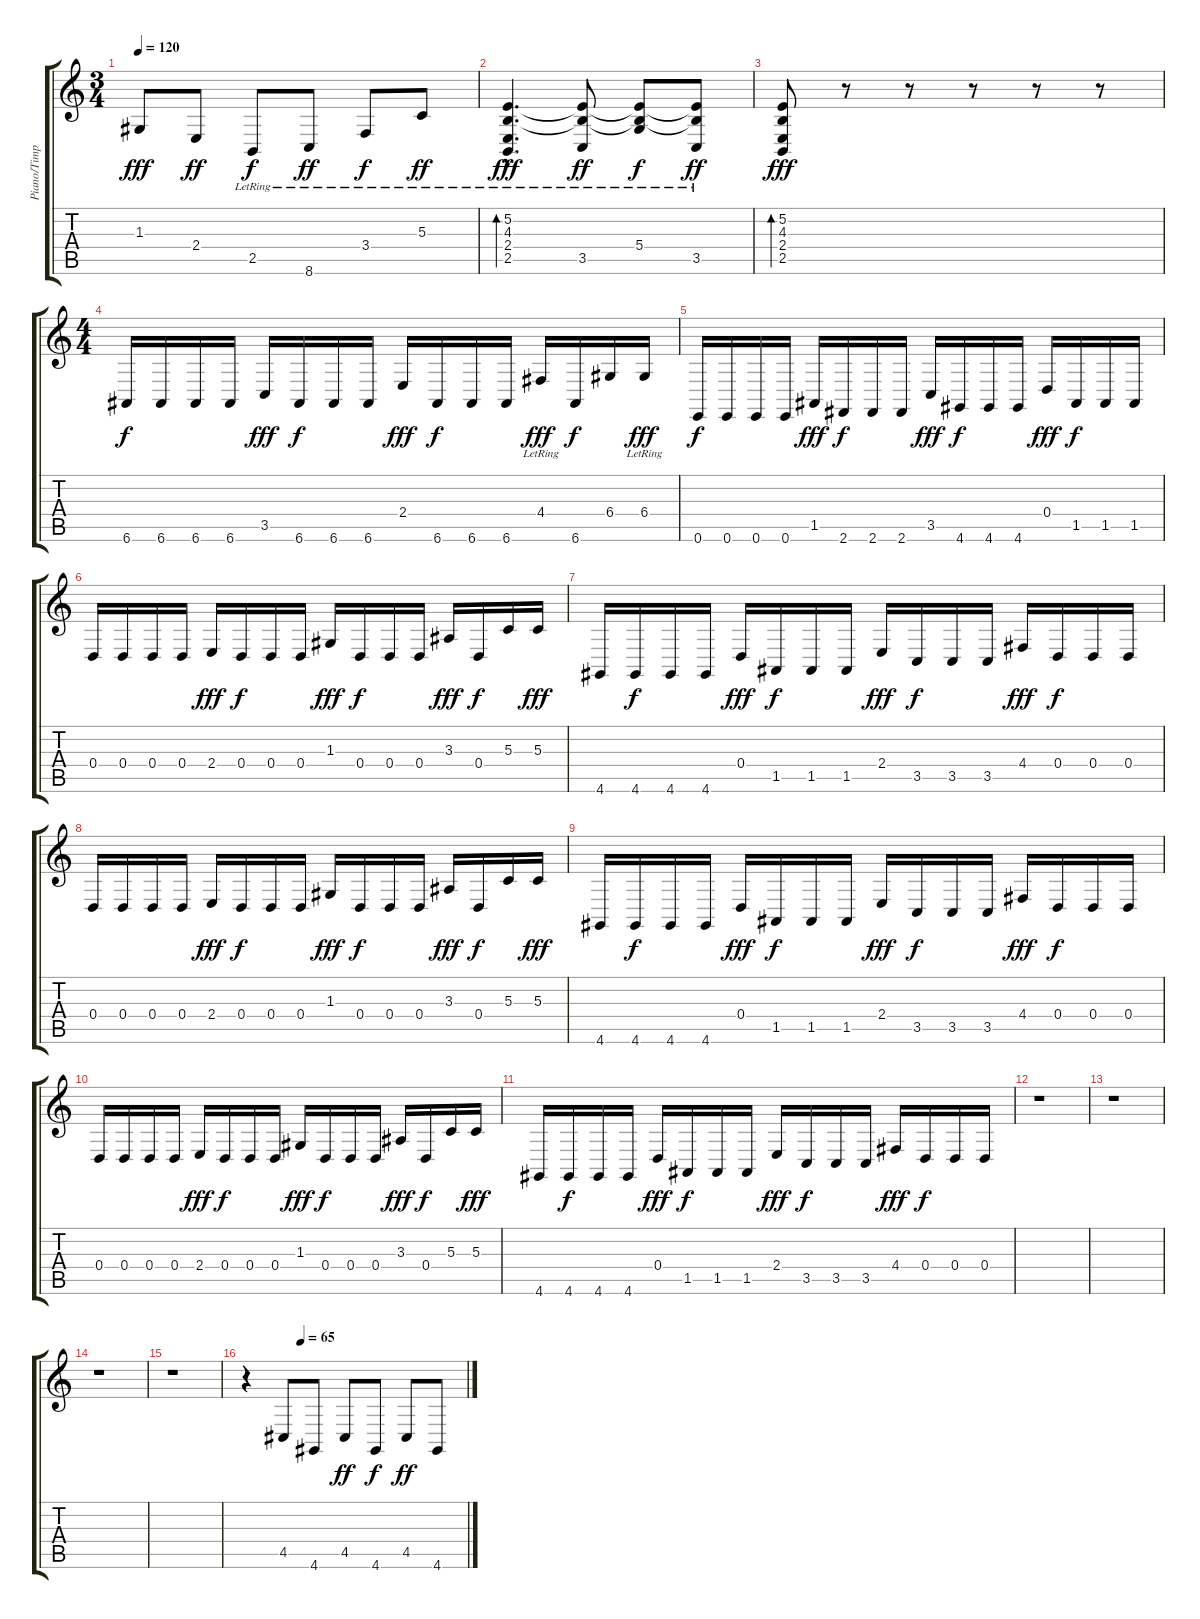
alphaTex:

\track ("Piano/Timpani" "Piano/Timp") {instrument acousticgrandpiano}
\staff {score tabs}
\tuning (E4 B3 G3 D3 A2 E2) {hide}
\ts (3 4)
\tempo 120
\clef g2
\ks c
1.3.8{dy fff} 2.4.8{dy ff} 2.5{lr}.8{dy f} 8.6{lr}.8{dy ff} 3.4{lr}.8{dy f} 5.3{lr}.8{dy ff} |
(5.2{hac lr} 4.3{hac lr} 2.4{hac lr} 2.5{hac lr}).4{d bd 240 dy fff} (5.2{t} 4.3{t} 3.5{lr}).8{dy ff} (5.2{t} 4.3{t} 5.4{lr}).8{dy f} (5.2{t} 4.3{t} 3.5{lr}).8{dy ff} |
(5.2 4.3 2.4 2.5).8{bd 240 dy fff} r.8 r.8 r.8 r.8 r.8 |
\ts (4 4)
6.6.16{dy f volume 14 balance 4} 6.6.16 6.6.16 6.6.16 3.5.16{dy fff} 6.6.16{dy f} 6.6.16 6.6.16 2.4.16{dy fff} 6.6.16{dy f} 6.6.16 6.6.16 4.4{lr}.16{dy fff} 6.6.16{dy f} 6.4.16 6.4{lr}.16{dy fff} |
0.6.16{dy f} 0.6.16 0.6.16 0.6.16 1.5.16{dy fff} 2.6.16{dy f} 2.6.16 2.6.16 3.5.16{dy fff} 4.6.16{dy f} 4.6.16 4.6.16 0.4.16{dy fff} 1.5.16{dy f} 1.5.16 1.5.16 |
0.4.16 0.4.16 0.4.16 0.4.16 2.4.16{dy fff} 0.4.16{dy f} 0.4.16 0.4.16 1.3.16{dy fff} 0.4.16{dy f} 0.4.16 0.4.16 3.3.16{dy fff} 0.4.16{dy f} 5.3.16 5.3.16{dy fff} |
4.6.16 4.6.16{dy f} 4.6.16 4.6.16 0.4.16{dy fff} 1.5.16{dy f} 1.5.16 1.5.16 2.4.16{dy fff} 3.5.16{dy f} 3.5.16 3.5.16 4.4.16{dy fff} 0.4.16{dy f} 0.4.16 0.4.16 |
0.4.16 0.4.16 0.4.16 0.4.16 2.4.16{dy fff} 0.4.16{dy f} 0.4.16 0.4.16 1.3.16{dy fff} 0.4.16{dy f} 0.4.16 0.4.16 3.3.16{dy fff} 0.4.16{dy f} 5.3.16 5.3.16{dy fff} |
4.6.16 4.6.16{dy f} 4.6.16 4.6.16 0.4.16{dy fff} 1.5.16{dy f} 1.5.16 1.5.16 2.4.16{dy fff} 3.5.16{dy f} 3.5.16 3.5.16 4.4.16{dy fff} 0.4.16{dy f} 0.4.16 0.4.16 |
0.4.16 0.4.16 0.4.16 0.4.16 2.4.16{dy fff} 0.4.16{dy f} 0.4.16 0.4.16 1.3.16{dy fff} 0.4.16{dy f} 0.4.16 0.4.16 3.3.16{dy fff} 0.4.16{dy f} 5.3.16 5.3.16{dy fff} |
4.6.16 4.6.16{dy f} 4.6.16 4.6.16 0.4.16{dy fff} 1.5.16{dy f} 1.5.16 1.5.16 2.4.16{dy fff} 3.5.16{dy f} 3.5.16 3.5.16 4.4.16{dy fff} 0.4.16{dy f} 0.4.16 0.4.16 |
r.1 |
r.1 |
r.1 |
r.1 |
\tempo (65 0.25)
r.4 4.5.8{instrument timpani} 4.6.8 4.5.8{dy ff} 4.6.8{dy f} 4.5.8{dy ff} 4.6.8
